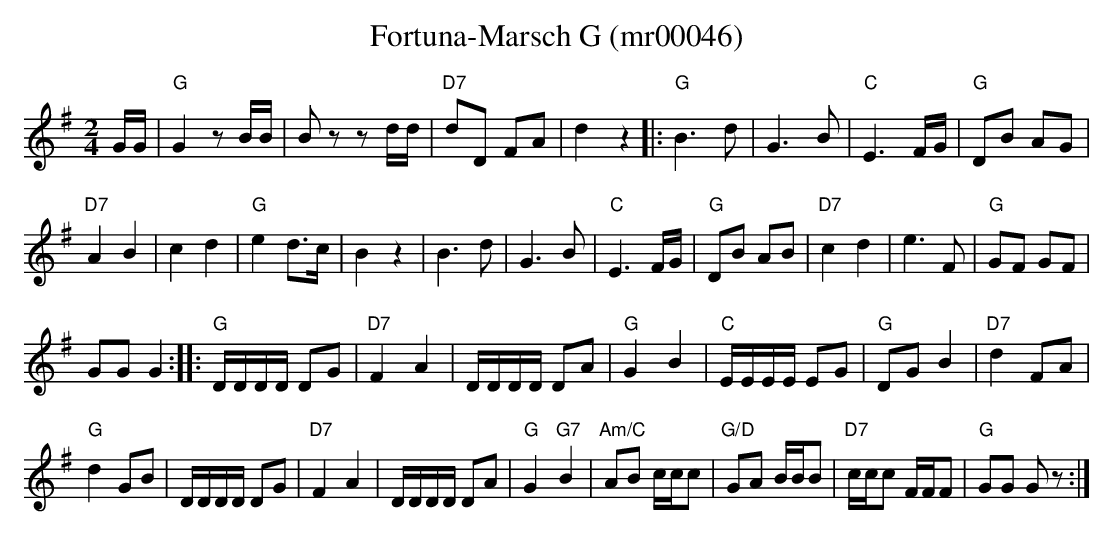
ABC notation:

X:1
T:Fortuna-Marsch G (mr00046)
M:2/4
L:1/8
K:G %%MIDI gchordon
G/2G/2 | "G"G2zB/2B/2 | B zzd/2d/2 | "D7"dD FA | d2z2 |: "G"B3d | G3B | "C"E3 F/2G/2 | \
"G"DB AG |
"D7"A2B2 | c2d2 | "G"e2 d>c | B2z2 | B3d | G3B | "C"E3 F/2G/2 | \
"G"DB AB | "D7"c2d2 | e3F | "G"GF GF |
GG G2 :: "G"D/2D/2D/2D/2 DG | "D7"F2A2 | \
D/2D/2D/2D/2 DA | "G"G2B2 | "C"E/2E/2E/2E/2 EG | "G"DG B2 | "D7"d2 FA |
"G"d2 GB | D/2D/2D/2D/2 DG | "D7"F2A2 | \
D/2D/2D/2D/2 DA | "G"G2"G7"B2 | "Am/C"AB c/2c/2c | "G/D"GA B/2B/2B | "D7"c/2c/2c F/2F/2F | "G"GG Gz :|
